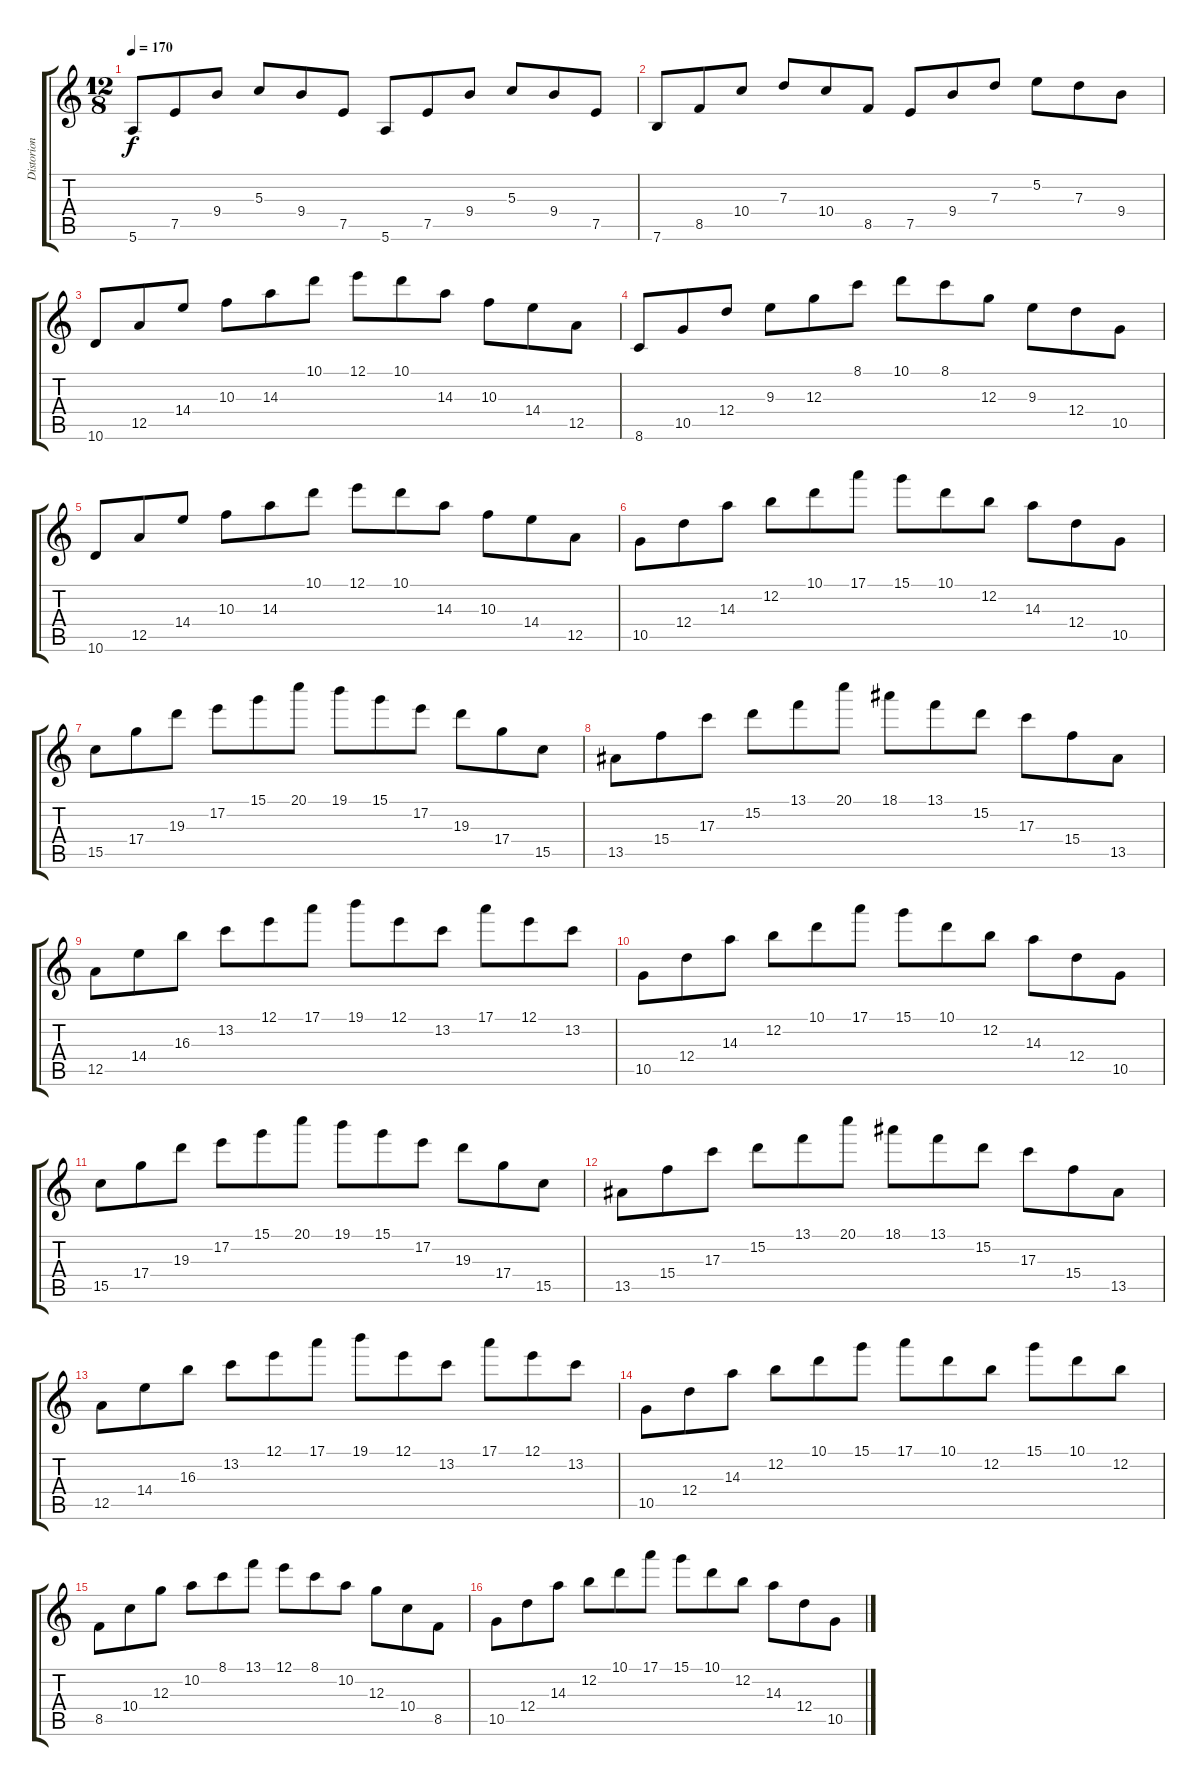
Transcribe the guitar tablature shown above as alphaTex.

\track ("Distorion Guitar" "Distorion ") {instrument overdrivenguitar}
\staff {score tabs}
\tuning (E4 B3 G3 D3 A2 E2) {hide}
\ts (12 8)
\tempo 170
\clef g2
\ks c
5.6.8{dy f} 7.5.8 9.4.8 5.3.8 9.4.8 7.5.8 5.6.8 7.5.8 9.4.8 5.3.8 9.4.8 7.5.8 |
7.6.8 8.5.8 10.4.8 7.3.8 10.4.8 8.5.8 7.5.8 9.4.8 7.3.8 5.2.8 7.3.8 9.4.8 |
10.6.8 12.5.8 14.4.8 10.3.8 14.3.8 10.1.8 12.1.8 10.1.8 14.3.8 10.3.8 14.4.8 12.5.8 |
8.6.8 10.5.8 12.4.8 9.3.8 12.3.8 8.1.8 10.1.8 8.1.8 12.3.8 9.3.8 12.4.8 10.5.8 |
10.6.8 12.5.8 14.4.8 10.3.8 14.3.8 10.1.8 12.1.8 10.1.8 14.3.8 10.3.8 14.4.8 12.5.8 |
10.5.8 12.4.8 14.3.8 12.2.8 10.1.8 17.1.8 15.1.8 10.1.8 12.2.8 14.3.8 12.4.8 10.5.8 |
15.5.8 17.4.8 19.3.8 17.2.8 15.1.8 20.1.8 19.1.8 15.1.8 17.2.8 19.3.8 17.4.8 15.5.8 |
13.5.8 15.4.8 17.3.8 15.2.8 13.1.8 20.1.8 18.1.8 13.1.8 15.2.8 17.3.8 15.4.8 13.5.8 |
12.5.8 14.4.8 16.3.8 13.2.8 12.1.8 17.1.8 19.1.8 12.1.8 13.2.8 17.1.8 12.1.8 13.2.8 |
10.5.8 12.4.8 14.3.8 12.2.8 10.1.8 17.1.8 15.1.8 10.1.8 12.2.8 14.3.8 12.4.8 10.5.8 |
15.5.8 17.4.8 19.3.8 17.2.8 15.1.8 20.1.8 19.1.8 15.1.8 17.2.8 19.3.8 17.4.8 15.5.8 |
13.5.8 15.4.8 17.3.8 15.2.8 13.1.8 20.1.8 18.1.8 13.1.8 15.2.8 17.3.8 15.4.8 13.5.8 |
12.5.8 14.4.8 16.3.8 13.2.8 12.1.8 17.1.8 19.1.8 12.1.8 13.2.8 17.1.8 12.1.8 13.2.8 |
10.5.8 12.4.8 14.3.8 12.2.8 10.1.8 15.1.8 17.1.8 10.1.8 12.2.8 15.1.8 10.1.8 12.2.8 |
8.5.8 10.4.8 12.3.8 10.2.8 8.1.8 13.1.8 12.1.8 8.1.8 10.2.8 12.3.8 10.4.8 8.5.8 |
10.5.8 12.4.8 14.3.8 12.2.8 10.1.8 17.1.8 15.1.8 10.1.8 12.2.8 14.3.8 12.4.8 10.5.8
